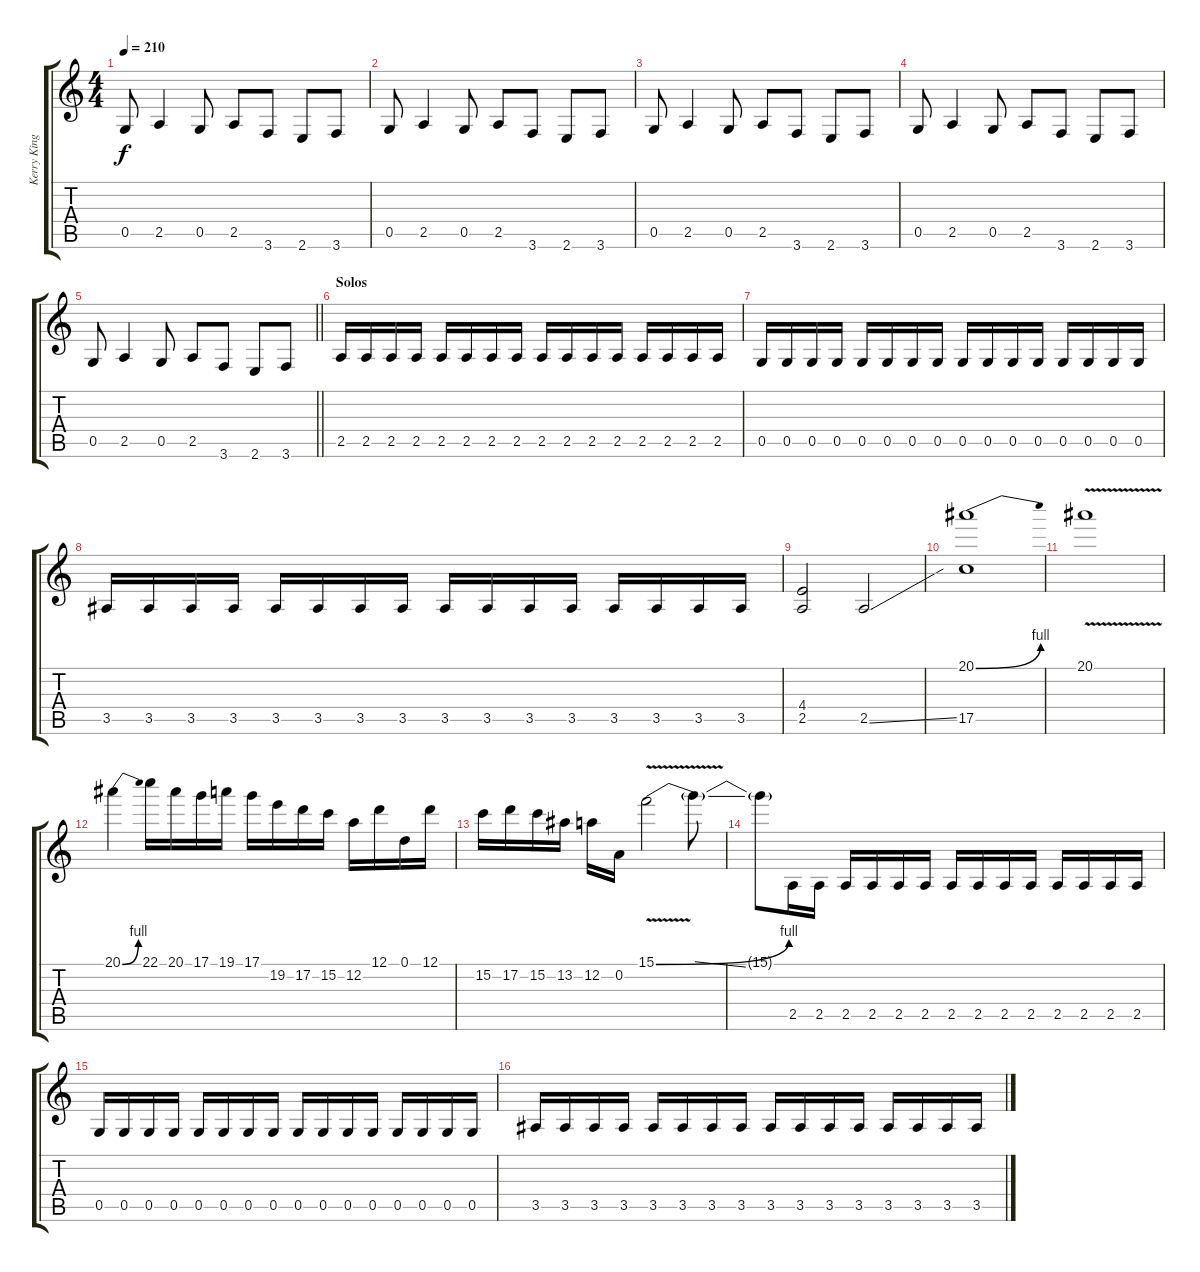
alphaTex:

\track ("Kerry King" "Kerry King") {instrument distortionguitar}
\staff {score tabs}
\tuning (D4 A3 F3 C3 G2 D2) {hide}
\ts (4 4)
\tempo 210
\clef g2
\ks c
0.5.8{dy f} 2.5.4 0.5.8 2.5.8 3.6.8 2.6.8 3.6.8 |
0.5.8 2.5.4 0.5.8 2.5.8 3.6.8 2.6.8 3.6.8 |
0.5.8 2.5.4 0.5.8 2.5.8 3.6.8 2.6.8 3.6.8 |
0.5.8 2.5.4 0.5.8 2.5.8 3.6.8 2.6.8 3.6.8 |
\barLineRight lightlight
0.5.8 2.5.4 0.5.8 2.5.8 3.6.8 2.6.8 3.6.8 |
\section ("" "Solos")
2.5.16 2.5.16 2.5.16 2.5.16 2.5.16 2.5.16 2.5.16 2.5.16 2.5.16 2.5.16 2.5.16 2.5.16 2.5.16 2.5.16 2.5.16 2.5.16 |
0.5.16 0.5.16 0.5.16 0.5.16 0.5.16 0.5.16 0.5.16 0.5.16 0.5.16 0.5.16 0.5.16 0.5.16 0.5.16 0.5.16 0.5.16 0.5.16 |
3.5.16 3.5.16 3.5.16 3.5.16 3.5.16 3.5.16 3.5.16 3.5.16 3.5.16 3.5.16 3.5.16 3.5.16 3.5.16 3.5.16 3.5.16 3.5.16 |
(4.4 2.5).2 2.5{ss}.2 |
(20.1{be (bend 0 0 60 4)} 17.5).1 |
20.1{v}.1 |
20.1{be (bend 0 0 60 4)}.4 22.1.16 20.1.16 17.1.16 19.1.16 17.1.16 19.2.16 17.2.16 15.2.16 12.2.16 12.1.16 0.1.16 12.1.16 |
15.2.16 17.2.16 15.2.16 13.2.16 12.2.16 0.2.16 15.1{be (bend 0 0 60 4) v}.2 15.1{ss t}.8 |
15.1{t}.8 2.5.16 2.5.16 2.5.16 2.5.16 2.5.16 2.5.16 2.5.16 2.5.16 2.5.16 2.5.16 2.5.16 2.5.16 2.5.16 2.5.16 |
0.5.16 0.5.16 0.5.16 0.5.16 0.5.16 0.5.16 0.5.16 0.5.16 0.5.16 0.5.16 0.5.16 0.5.16 0.5.16 0.5.16 0.5.16 0.5.16 |
3.5.16 3.5.16 3.5.16 3.5.16 3.5.16 3.5.16 3.5.16 3.5.16 3.5.16 3.5.16 3.5.16 3.5.16 3.5.16 3.5.16 3.5.16 3.5.16
